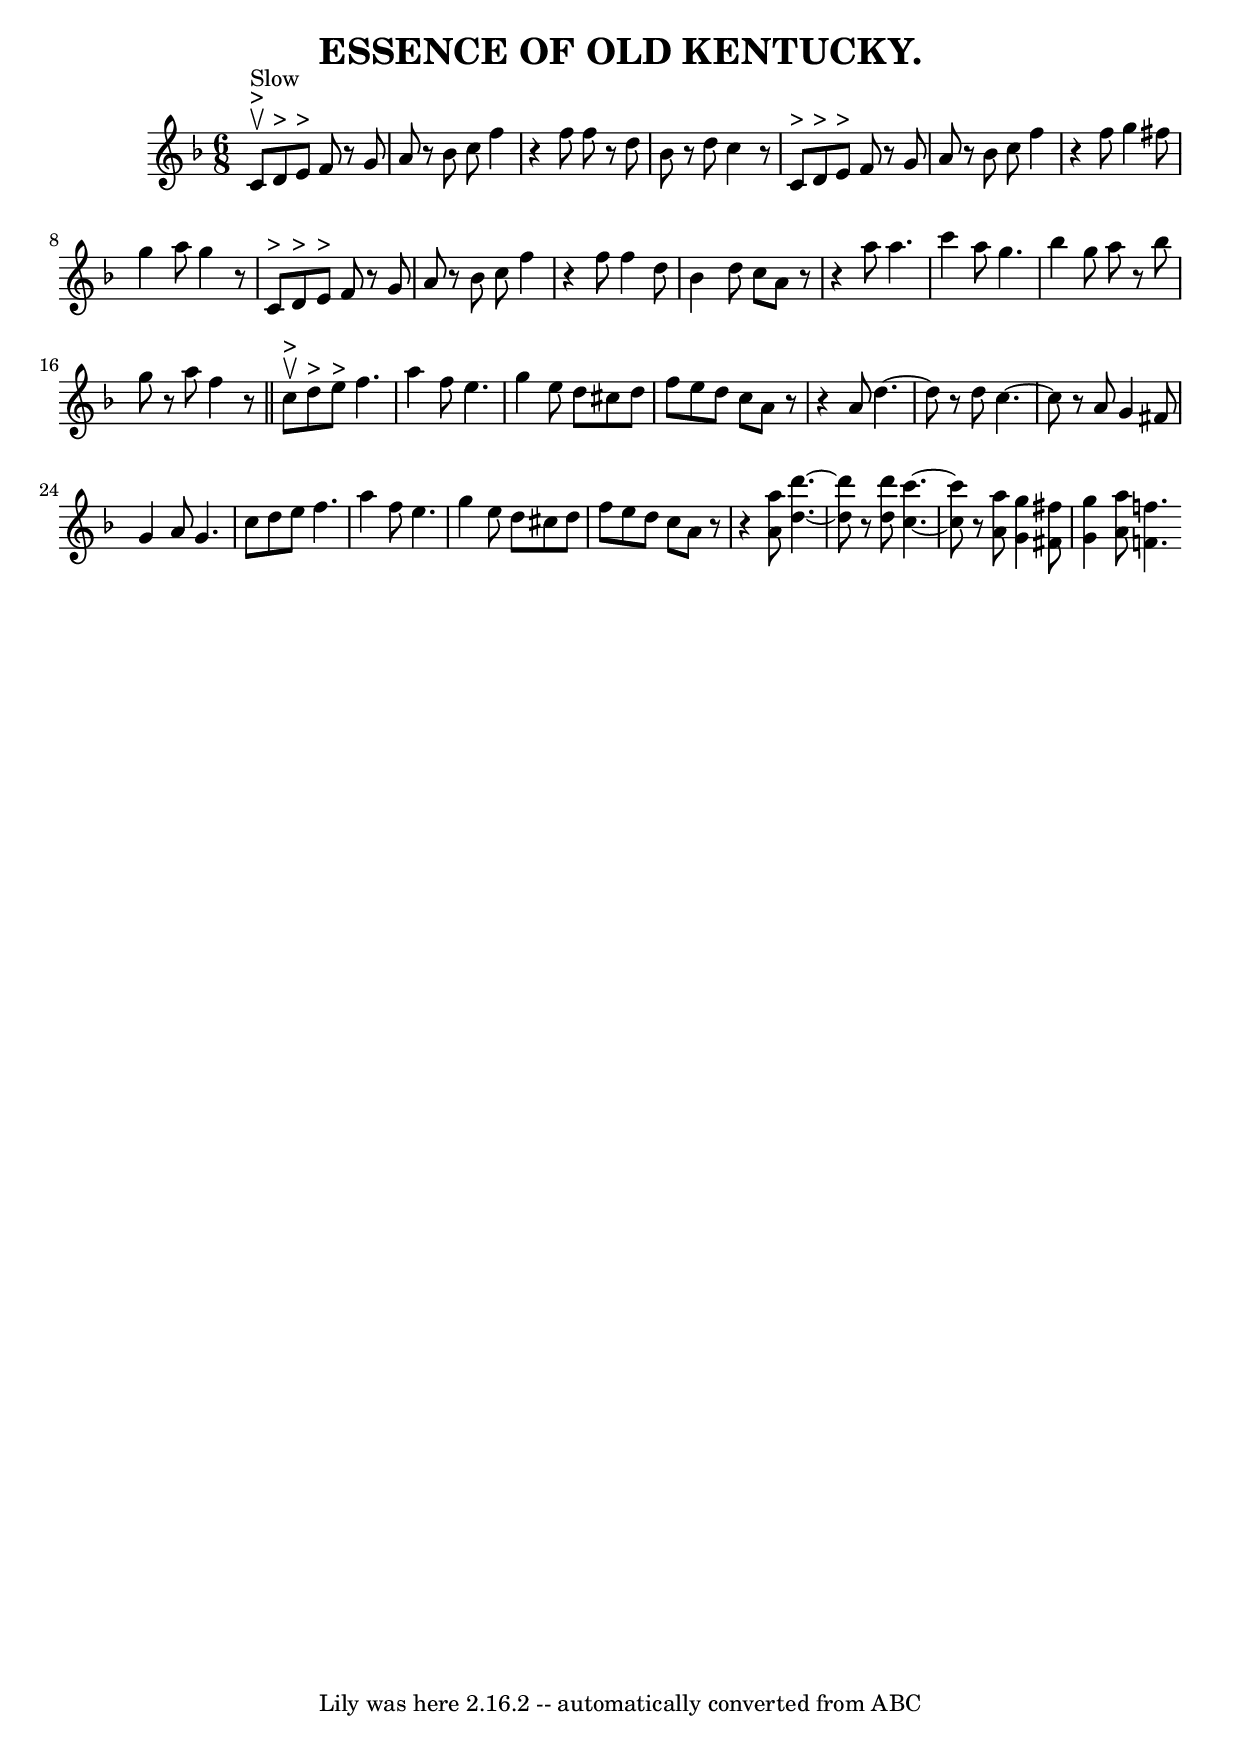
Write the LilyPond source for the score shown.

\version "2.16.2"
\include "Mammoth.ily"
\header {
  %% book = "Coles pg. 24.4"
 crossRefNumber = "20"
 footnotes = ""
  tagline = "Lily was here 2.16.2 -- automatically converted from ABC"
  title = "ESSENCE OF OLD KENTUCKY."

}
voicedefault =  {


  \time 6/8 
  \key f \major c'8^">"^"Slow"^\upbow d'8^">" e'8^">"   |
 f'8    r8 g'8 a'8    r8 bf'8  |
 c''8 f''4    r4 f''8   |
 f''8    r8 d''8 bf'8    r8 d''8  |
 c''4    r8 c'8^">" d'8^">" e'8^">"  |
 f'8    r8 g'8 a'8    r8 bf'8   |
 c''8 f''4    r4 f''8  |
 g''4 fs''8 g''4 a''8  |
 g''4    r8 c'8^">" d'8^">" e'8^">" |
 f'8       r8 g'8 a'8    r8 bf'8   |
 c''8 f''4    r4 f''8  |
 f''4 d''8 bf'4 d''8   |
 c''8 a'8    r8   r4 a''8  |
 a''4. c'''4 a''8   |
 g''4. bf''4 g''8  |
 a''8    r8 bf''8 g''8    r8 a''8   |
 f''4    r8 \bar "||" c''8^">"^\upbow d''8^">" e''8^">" |
 f''4. a''4 f''8  |
 e''4. g''4 e''8   |
 d''8 cs''8 d''8 f''8 e''8 d''8   |
 c''8 a'8    r8   r4 a'8  |
 d''4.   ~ d''8    r8 d''8   |
 c''4.   ~ c''8    r8 a'8  |
 g'4 fs'8 g'4 a'8   |
 g'4. c''8 d''8 e''8  |
 f''4. a''4 f''8   |
 e''4. g''4 e''8  |
 d''8 cs''8 d''8 f''8 e''8 d''8   |
 c''8 a'8    r8   r4 << a''8 a'8   >>  |
  << d''4.   ~ d'''4.   ~   >> << d'''8 d''8   >>   r8 << d''8 d'''8   >>  |
  << c''4.   ~ c'''4.   ~   >> << c''8     				 c'''8   >> r8 << a'8 a''8   >>  |
  << g''4 g'4   >> << fs'8    		 fs''8   >> << g''4 g'4   >> << a''8 a'8   >>  |
  << f''!4. f'!4.   >> \bar " |."   

}

\score{
  <<

    \context Staff="default"
    {
      \voicedefault 
      
    }

  >>
  \layout {
    
  }
  \midi {
  }

}
